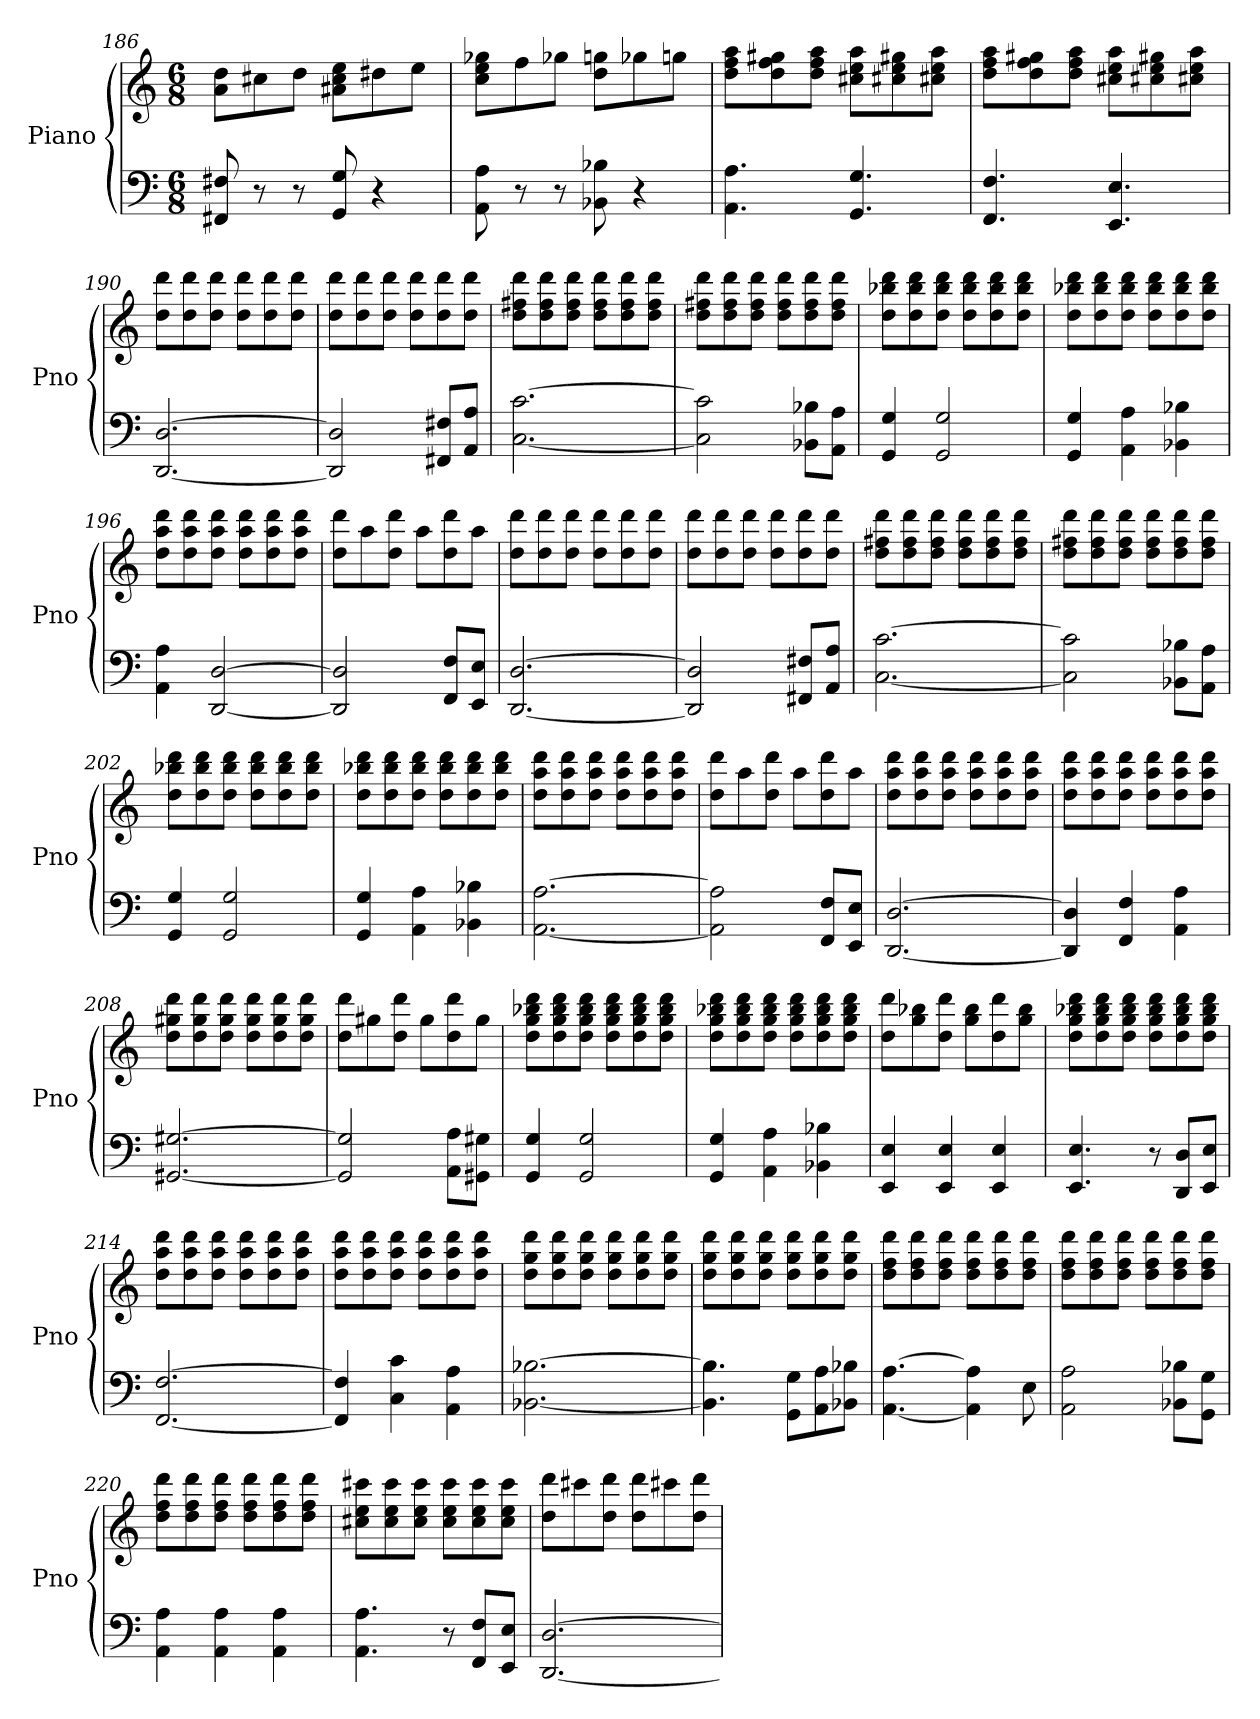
**kern	**kern
*part2	*part1
*staff2	*staff1
*I"Piano	*I"Piano
*I'Pno	*I'Pno
*clefF4	*clefG2
*k[]	*k[]
*M6/8	*M6/8
=186	=186
8FF#X/ 8F#X/	8a\ 8dd\L
8r	8cc#X\
8r	8dd\J
8GG/ 8G/	8a#X\ 8cc#\ 8ee\L
4r	8dd#X\
.	8ee\J
=187	=187
8AA\ 8A\	8cc\ 8ee\ 8gg-X\L
8r	8ff\
8r	8gg-X\J
8BB-X\ 8B-X\	8dd\ 8ggn\L
4r	8gg-X\
.	8ggn\J
!!LO:LB:g=z
=188	=188
4.AA\ 4.A\	8dd\ 8ff\ 8aa\L
.	8dd\ 8ff\ 8gg#X\
.	8dd\ 8ff\ 8aa\J
4.GG/ 4.G/	8cc#X\ 8ee\ 8aa\L
.	8cc#X\ 8ee\ 8gg#X\
.	8cc#X\ 8ee\ 8aa\J
=189	=189
4.FF/ 4.F/	8dd\ 8ff\ 8aa\L
.	8dd\ 8ff\ 8gg#X\
.	8dd\ 8ff\ 8aa\J
4.EE/ 4.E/	8cc#X\ 8ee\ 8aa\L
.	8cc#X\ 8ee\ 8gg#X\
.	8cc#X\ 8ee\ 8aa\J
=190	=190
[2.DD/ [2.D/	8dd\ 8ddd\L
.	8dd\ 8ddd\
.	8dd\ 8ddd\J
.	8dd\ 8ddd\L
.	8dd\ 8ddd\
.	8dd\ 8ddd\J
=191	=191
2DD/] 2D/]	8dd\ 8ddd\L
.	8dd\ 8ddd\
.	8dd\ 8ddd\J
.	8dd\ 8ddd\L
8FF#X/ 8F#X/L	8dd\ 8ddd\
8AA/ 8A/J	8dd\ 8ddd\J
!!LO:LB:g=z
=192	=192
[2.C\ [2.c\	8dd\ 8ff#X\ 8ddd\L
.	8dd\ 8ff#\ 8ddd\
.	8dd\ 8ff#\ 8ddd\J
.	8dd\ 8ff#\ 8ddd\L
.	8dd\ 8ff#\ 8ddd\
.	8dd\ 8ff#\ 8ddd\J
=193	=193
2C\] 2c\]	8dd\ 8ff#X\ 8ddd\L
.	8dd\ 8ff#\ 8ddd\
.	8dd\ 8ff#\ 8ddd\J
.	8dd\ 8ff#\ 8ddd\L
8BB-X\ 8B-X\L	8dd\ 8ff#\ 8ddd\
8AA\ 8A\J	8dd\ 8ff#\ 8ddd\J
=194	=194
4GG/ 4G/	8dd\ 8bb-X\ 8ddd\L
.	8dd\ 8bb-\ 8ddd\
2GG/ 2G/	8dd\ 8bb-\ 8ddd\J
.	8dd\ 8bb-\ 8ddd\L
.	8dd\ 8bb-\ 8ddd\
.	8dd\ 8bb-\ 8ddd\J
=195	=195
4GG/ 4G/	8dd\ 8bb-X\ 8ddd\L
.	8dd\ 8bb-\ 8ddd\
4AA\ 4A\	8dd\ 8bb-\ 8ddd\J
.	8dd\ 8bb-\ 8ddd\L
4BB-X\ 4B-X\	8dd\ 8bb-\ 8ddd\
.	8dd\ 8bb-\ 8ddd\J
=196	=196
4AA\ 4A\	8dd\ 8aa\ 8ddd\L
.	8dd\ 8aa\ 8ddd\
[2DD/ [2D/	8dd\ 8aa\ 8ddd\J
.	8dd\ 8aa\ 8ddd\L
.	8dd\ 8aa\ 8ddd\
.	8dd\ 8aa\ 8ddd\J
!!LO:LB:g=z
=197	=197
2DD/] 2D/]	8dd\ 8ddd\L
.	8aa\
.	8dd\ 8ddd\J
.	8aa\L
8FF/ 8F/L	8dd\ 8ddd\
8EE/ 8E/J	8aa\J
=198	=198
[2.DD/ [2.D/	8dd\ 8ddd\L
.	8dd\ 8ddd\
.	8dd\ 8ddd\J
.	8dd\ 8ddd\L
.	8dd\ 8ddd\
.	8dd\ 8ddd\J
=199	=199
2DD/] 2D/]	8dd\ 8ddd\L
.	8dd\ 8ddd\
.	8dd\ 8ddd\J
.	8dd\ 8ddd\L
8FF#X/ 8F#X/L	8dd\ 8ddd\
8AA/ 8A/J	8dd\ 8ddd\J
=200	=200
[2.C\ [2.c\	8dd\ 8ff#X\ 8ddd\L
.	8dd\ 8ff#\ 8ddd\
.	8dd\ 8ff#\ 8ddd\J
.	8dd\ 8ff#\ 8ddd\L
.	8dd\ 8ff#\ 8ddd\
.	8dd\ 8ff#\ 8ddd\J
=201	=201
2C\] 2c\]	8dd\ 8ff#X\ 8ddd\L
.	8dd\ 8ff#\ 8ddd\
.	8dd\ 8ff#\ 8ddd\J
.	8dd\ 8ff#\ 8ddd\L
8BB-X\ 8B-X\L	8dd\ 8ff#\ 8ddd\
8AA\ 8A\J	8dd\ 8ff#\ 8ddd\J
!!LO:LB:g=z
=202	=202
4GG/ 4G/	8dd\ 8bb-X\ 8ddd\L
.	8dd\ 8bb-\ 8ddd\
2GG/ 2G/	8dd\ 8bb-\ 8ddd\J
.	8dd\ 8bb-\ 8ddd\L
.	8dd\ 8bb-\ 8ddd\
.	8dd\ 8bb-\ 8ddd\J
=203	=203
4GG/ 4G/	8dd\ 8bb-X\ 8ddd\L
.	8dd\ 8bb-\ 8ddd\
4AA\ 4A\	8dd\ 8bb-\ 8ddd\J
.	8dd\ 8bb-\ 8ddd\L
4BB-X\ 4B-X\	8dd\ 8bb-\ 8ddd\
.	8dd\ 8bb-\ 8ddd\J
=204	=204
[2.AA\ [2.A\	8dd\ 8aa\ 8ddd\L
.	8dd\ 8aa\ 8ddd\
.	8dd\ 8aa\ 8ddd\J
.	8dd\ 8aa\ 8ddd\L
.	8dd\ 8aa\ 8ddd\
.	8dd\ 8aa\ 8ddd\J
=205	=205
2AA\] 2A\]	8dd\ 8ddd\L
.	8aa\
.	8dd\ 8ddd\J
.	8aa\L
8FF/ 8F/L	8dd\ 8ddd\
8EE/ 8E/J	8aa\J
=206	=206
[2.DD/ [2.D/	8dd\ 8aa\ 8ddd\L
.	8dd\ 8aa\ 8ddd\
.	8dd\ 8aa\ 8ddd\J
.	8dd\ 8aa\ 8ddd\L
.	8dd\ 8aa\ 8ddd\
.	8dd\ 8aa\ 8ddd\J
!!LO:LB:g=z
=207	=207
4DD/] 4D/]	8dd\ 8aa\ 8ddd\L
.	8dd\ 8aa\ 8ddd\
4FF/ 4F/	8dd\ 8aa\ 8ddd\J
.	8dd\ 8aa\ 8ddd\L
4AA\ 4A\	8dd\ 8aa\ 8ddd\
.	8dd\ 8aa\ 8ddd\J
=208	=208
[2.GG#X/ [2.G#X/	8dd\ 8gg#X\ 8ddd\L
.	8dd\ 8gg#\ 8ddd\
.	8dd\ 8gg#\ 8ddd\J
.	8dd\ 8gg#\ 8ddd\L
.	8dd\ 8gg#\ 8ddd\
.	8dd\ 8gg#\ 8ddd\J
=209	=209
2GG#/] 2G#/]	8dd\ 8ddd\L
.	8gg#X\
.	8dd\ 8ddd\J
.	8gg#\L
8AA\ 8A\L	8dd\ 8ddd\
8GG#X\ 8G#X\J	8gg#\J
=210	=210
4GG/ 4G/	8dd\ 8gg\ 8bb-X\ 8ddd\L
.	8dd\ 8gg\ 8bb-\ 8ddd\
2GG/ 2G/	8dd\ 8gg\ 8bb-\ 8ddd\J
.	8dd\ 8gg\ 8bb-\ 8ddd\L
.	8dd\ 8gg\ 8bb-\ 8ddd\
.	8dd\ 8gg\ 8bb-\ 8ddd\J
=211	=211
4GG/ 4G/	8dd\ 8gg\ 8bb-X\ 8ddd\L
.	8dd\ 8gg\ 8bb-\ 8ddd\
4AA\ 4A\	8dd\ 8gg\ 8bb-\ 8ddd\J
.	8dd\ 8gg\ 8bb-\ 8ddd\L
4BB-X\ 4B-X\	8dd\ 8gg\ 8bb-\ 8ddd\
.	8dd\ 8gg\ 8bb-\ 8ddd\J
!!LO:PB:g=z
=212	=212
4EE/ 4E/	8dd\ 8ddd\L
.	8gg\ 8bb-X\
4EE/ 4E/	8dd\ 8ddd\J
.	8gg\ 8bb-\L
4EE/ 4E/	8dd\ 8ddd\
.	8gg\ 8bb-\J
=213	=213
4.EE/ 4.E/	8dd\ 8gg\ 8bb-X\ 8ddd\L
.	8dd\ 8gg\ 8bb-\ 8ddd\
.	8dd\ 8gg\ 8bb-\ 8ddd\J
8r	8dd\ 8gg\ 8bb-\ 8ddd\L
8DD/ 8D/L	8dd\ 8gg\ 8bb-\ 8ddd\
8EE/ 8E/J	8dd\ 8gg\ 8bb-\ 8ddd\J
=214	=214
[2.FF/ [2.F/	8dd\ 8aa\ 8ddd\L
.	8dd\ 8aa\ 8ddd\
.	8dd\ 8aa\ 8ddd\J
.	8dd\ 8aa\ 8ddd\L
.	8dd\ 8aa\ 8ddd\
.	8dd\ 8aa\ 8ddd\J
=215	=215
4FF/] 4F/]	8dd\ 8aa\ 8ddd\L
.	8dd\ 8aa\ 8ddd\
4C\ 4c\	8dd\ 8aa\ 8ddd\J
.	8dd\ 8aa\ 8ddd\L
4AA\ 4A\	8dd\ 8aa\ 8ddd\
.	8dd\ 8aa\ 8ddd\J
=216	=216
[2.BB-X\ [2.B-X\	8dd\ 8gg\ 8ddd\L
.	8dd\ 8gg\ 8ddd\
.	8dd\ 8gg\ 8ddd\J
.	8dd\ 8gg\ 8ddd\L
.	8dd\ 8gg\ 8ddd\
.	8dd\ 8gg\ 8ddd\J
!!LO:LB:g=z
=217	=217
4.BB-\] 4.B-\]	8dd\ 8gg\ 8ddd\L
.	8dd\ 8gg\ 8ddd\
.	8dd\ 8gg\ 8ddd\J
8GG\ 8G\L	8dd\ 8gg\ 8ddd\L
8AA\ 8A\	8dd\ 8gg\ 8ddd\
8BB-X\ 8B-X\J	8dd\ 8gg\ 8ddd\J
=218	=218
[4.AA\ [4.A\	8dd\ 8ff\ 8ddd\L
.	8dd\ 8ff\ 8ddd\
.	8dd\ 8ff\ 8ddd\J
4AA\] 4A\]	8dd\ 8ff\ 8ddd\L
.	8dd\ 8ff\ 8ddd\
8E\	8dd\ 8ff\ 8ddd\J
=219	=219
2AA\ 2A\	8dd\ 8ff\ 8ddd\L
.	8dd\ 8ff\ 8ddd\
.	8dd\ 8ff\ 8ddd\J
.	8dd\ 8ff\ 8ddd\L
8BB-X\ 8B-X\L	8dd\ 8ff\ 8ddd\
8GG\ 8G\J	8dd\ 8ff\ 8ddd\J
=220	=220
4AA\ 4A\	8dd\ 8ff\ 8ddd\L
.	8dd\ 8ff\ 8ddd\
4AA\ 4A\	8dd\ 8ff\ 8ddd\J
.	8dd\ 8ff\ 8ddd\L
4AA\ 4A\	8dd\ 8ff\ 8ddd\
.	8dd\ 8ff\ 8ddd\J
=221	=221
4.AA\ 4.A\	8cc#X\ 8ee\ 8ccc#X\L
.	8cc#\ 8ee\ 8ccc#\
.	8cc#\ 8ee\ 8ccc#\J
8r	8cc#\ 8ee\ 8ccc#\L
8FF/ 8F/L	8cc#\ 8ee\ 8ccc#\
8EE/ 8E/J	8cc#\ 8ee\ 8ccc#\J
!!LO:LB:g=z
=222	=222
[2.DD/ [2.D/	8dd\ 8ddd\L
.	8ccc#X\
.	8dd\ 8ddd\J
.	8dd\ 8ddd\L
.	8ccc#X\
.	8dd\ 8ddd\J
=	=
*-	*-
